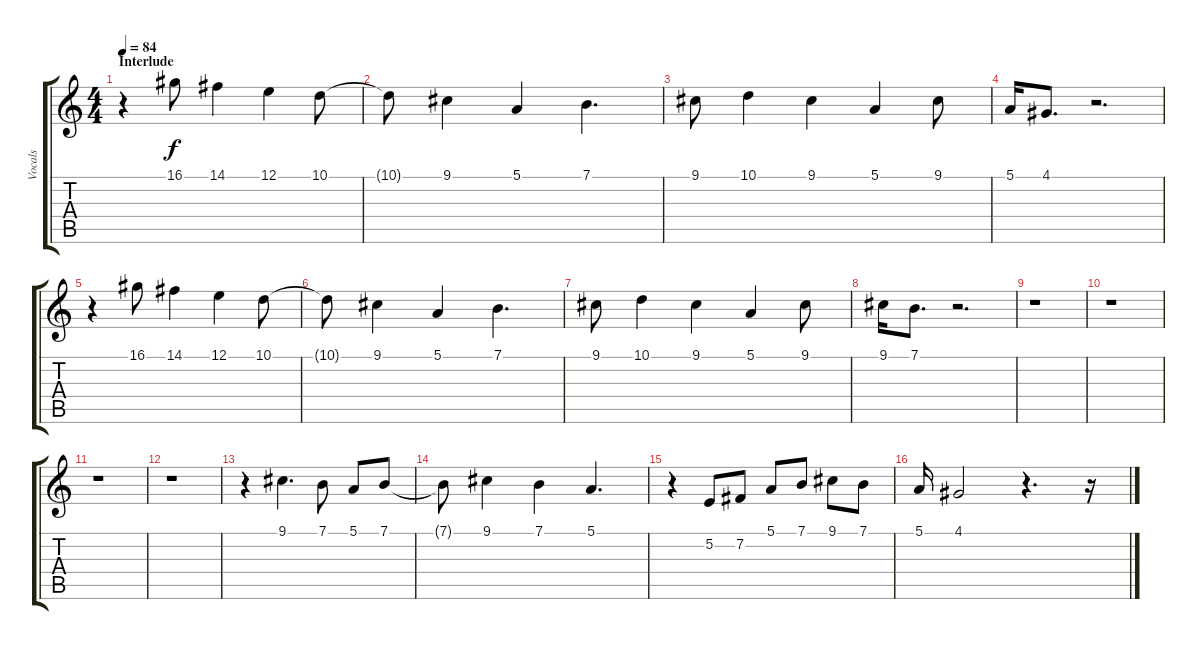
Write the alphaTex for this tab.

\track ("Vocals" "Vocals") {instrument trombone}
\staff {score tabs}
\tuning (E4 B3 G3 D3 A2 E2) {hide}
\ts (4 4)
\section ("" "Interlude")
\tempo 84
\clef g2
\ks c
r.4{dy f} 16.1.8 14.1.4 12.1.4 10.1.8 |
10.1{t}.8 9.1.4 5.1.4 7.1.4{d} |
9.1.8 10.1.4 9.1.4 5.1.4 9.1.8 |
5.1.16 4.1.8{d} r.2{d} |
r.4 16.1.8 14.1.4 12.1.4 10.1.8 |
10.1{t}.8 9.1.4 5.1.4 7.1.4{d} |
9.1.8 10.1.4 9.1.4 5.1.4 9.1.8 |
9.1.16 7.1.8{d} r.2{d} |
r.1 |
r.1 |
r.1 |
r.1 |
r.4 9.1.4{d} 7.1.8 5.1.8 7.1.8 |
7.1{t}.8 9.1.4 7.1.4 5.1.4{d} |
r.4 5.2.8 7.2.8 5.1.8 7.1.8 9.1.8 7.1.8 |
5.1.16 4.1.2 r.4{d} r.16
